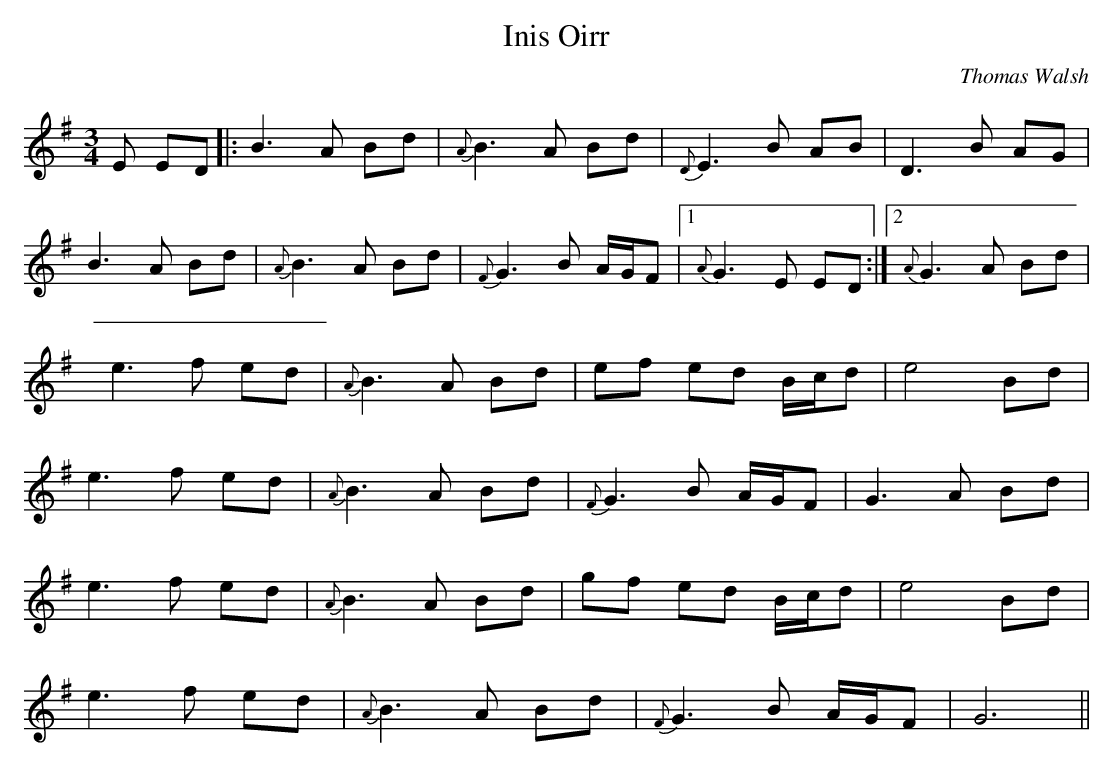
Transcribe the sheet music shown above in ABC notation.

X:1
T:Inis Oirr
M:3/4
L:1/8
C:Thomas Walsh
K:G
E ED|:B3A Bd|{A}B3A Bd|{D}E3B AB|D3B AG|
B3A Bd|{A}B3A Bd|{F}G3B A/G/F|1 {A}G3E ED:|2 {A}G3A Bd|
e3f ed|{A}B3A Bd|ef ed B/c/d|e4 Bd|
e3f ed|{A}B3A Bd|{F}G3B A/G/F|G3A Bd|
e3f ed|{A}B3A Bd|gf ed B/c/d|e4 Bd|
e3f ed|{A}B3A Bd|{F}G3B A/G/F|G6||
